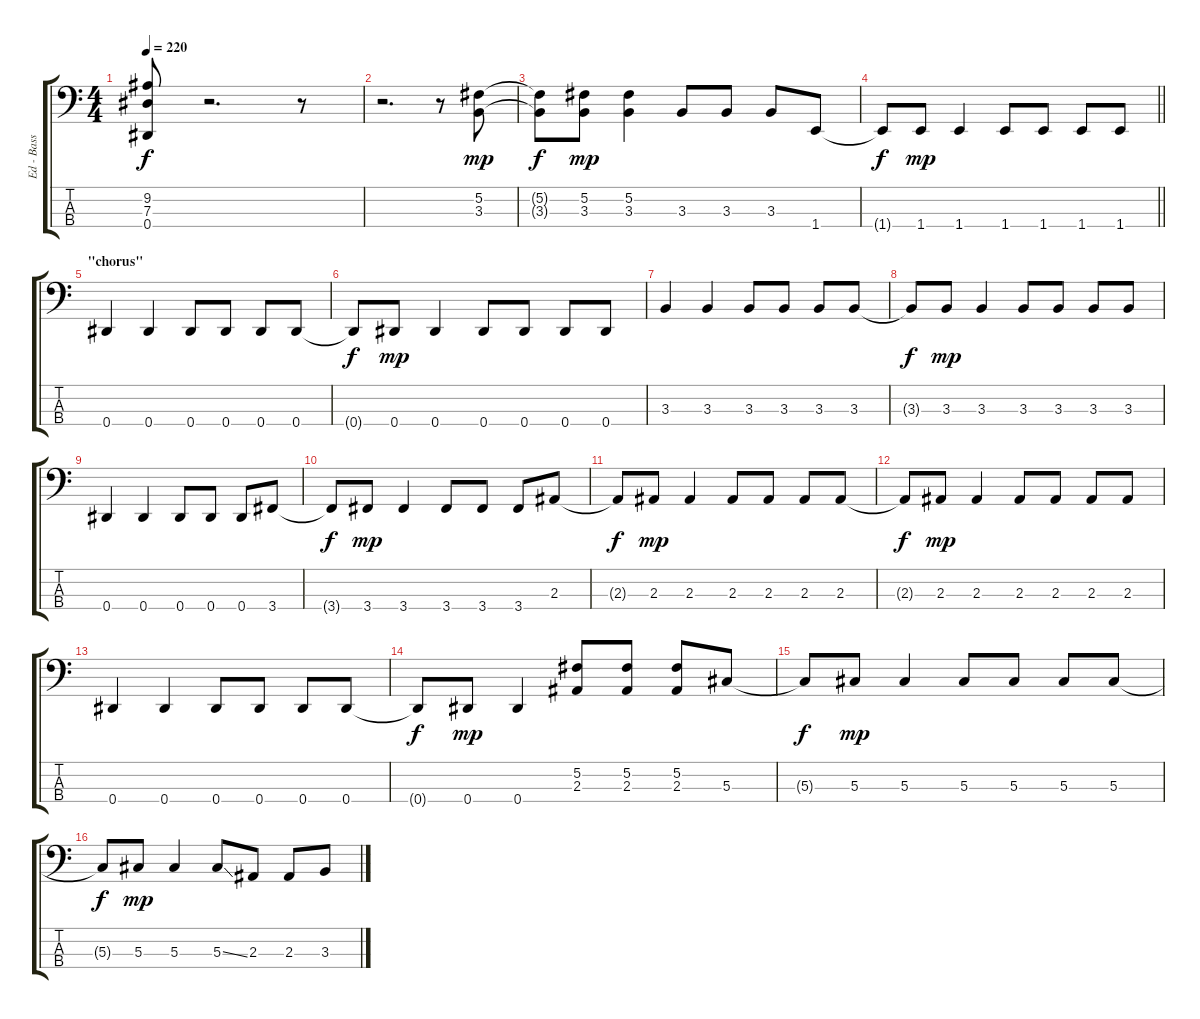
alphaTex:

\track ("Ed - Bass" "Ed - Bass") {instrument electricbasspick}
\staff {score tabs}
\tuning (Gb2 Db2 Ab1 Eb1) {hide}
\ts (4 4)
\tempo 220
\clef f4
\ks c
(9.2{t} 7.3{t} 0.4{t}).8{dy f} r.2{d} r.8 |
r.2{d} r.8 (5.2 3.3).8{dy mp} |
(5.2{t} 3.3{t}).8{dy f} (5.2 3.3).8{dy mp} (5.2 3.3).4 3.3.8 3.3.8 3.3.8 1.4.8 |
\barLineRight lightlight
1.4{t}.8{dy f} 1.4.8{dy mp} 1.4.4 1.4.8 1.4.8 1.4.8 1.4.8 |
\section ("" "\"chorus\"")
0.4.4 0.4.4 0.4.8 0.4.8 0.4.8 0.4.8 |
0.4{t}.8{dy f} 0.4.8{dy mp} 0.4.4 0.4.8 0.4.8 0.4.8 0.4.8 |
3.3.4 3.3.4 3.3.8 3.3.8 3.3.8 3.3.8 |
3.3{t}.8{dy f} 3.3.8{dy mp} 3.3.4 3.3.8 3.3.8 3.3.8 3.3.8 |
0.4.4 0.4.4 0.4.8 0.4.8 0.4.8 3.4.8 |
3.4{t}.8{dy f} 3.4.8{dy mp} 3.4.4 3.4.8 3.4.8 3.4.8 2.3.8 |
2.3{t}.8{dy f} 2.3.8{dy mp} 2.3.4 2.3.8 2.3.8 2.3.8 2.3.8 |
2.3{t}.8{dy f} 2.3.8{dy mp} 2.3.4 2.3.8 2.3.8 2.3.8 2.3.8 |
0.4.4 0.4.4 0.4.8 0.4.8 0.4.8 0.4.8 |
0.4{t}.8{dy f} 0.4.8{dy mp} 0.4.4 (5.2 2.3).8 (5.2 2.3).8 (5.2 2.3).8 5.3.8 |
5.3{t}.8{dy f} 5.3.8{dy mp} 5.3.4 5.3.8 5.3.8 5.3.8 5.3.8 |
5.3{t}.8{dy f} 5.3.8{dy mp} 5.3.4 5.3{ss}.8 2.3.8 2.3.8 3.3.8
